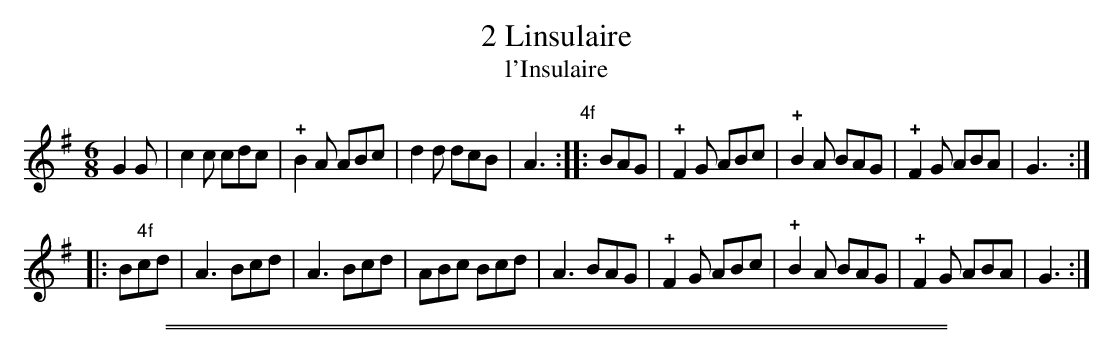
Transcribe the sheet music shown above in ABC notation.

X:1
T: 2 Linsulaire
T: l'Insulaire
M: 6/8
L: 1/8
K: G
G2G |\
c2c cdc | !+!B2A ABc | d2d dcB | A3 "4f":|\
|: BAG |\
!+!F2G ABc | !+!B2A BAG | !+!F2G ABA | G3 :|
|: B"4f"cd |\
A3 Bcd | A3 Bcd | ABc Bcd | A3 BAG |\
!+!F2G ABc | !+!B2A BAG | !+!F2G ABA | G3 :|
